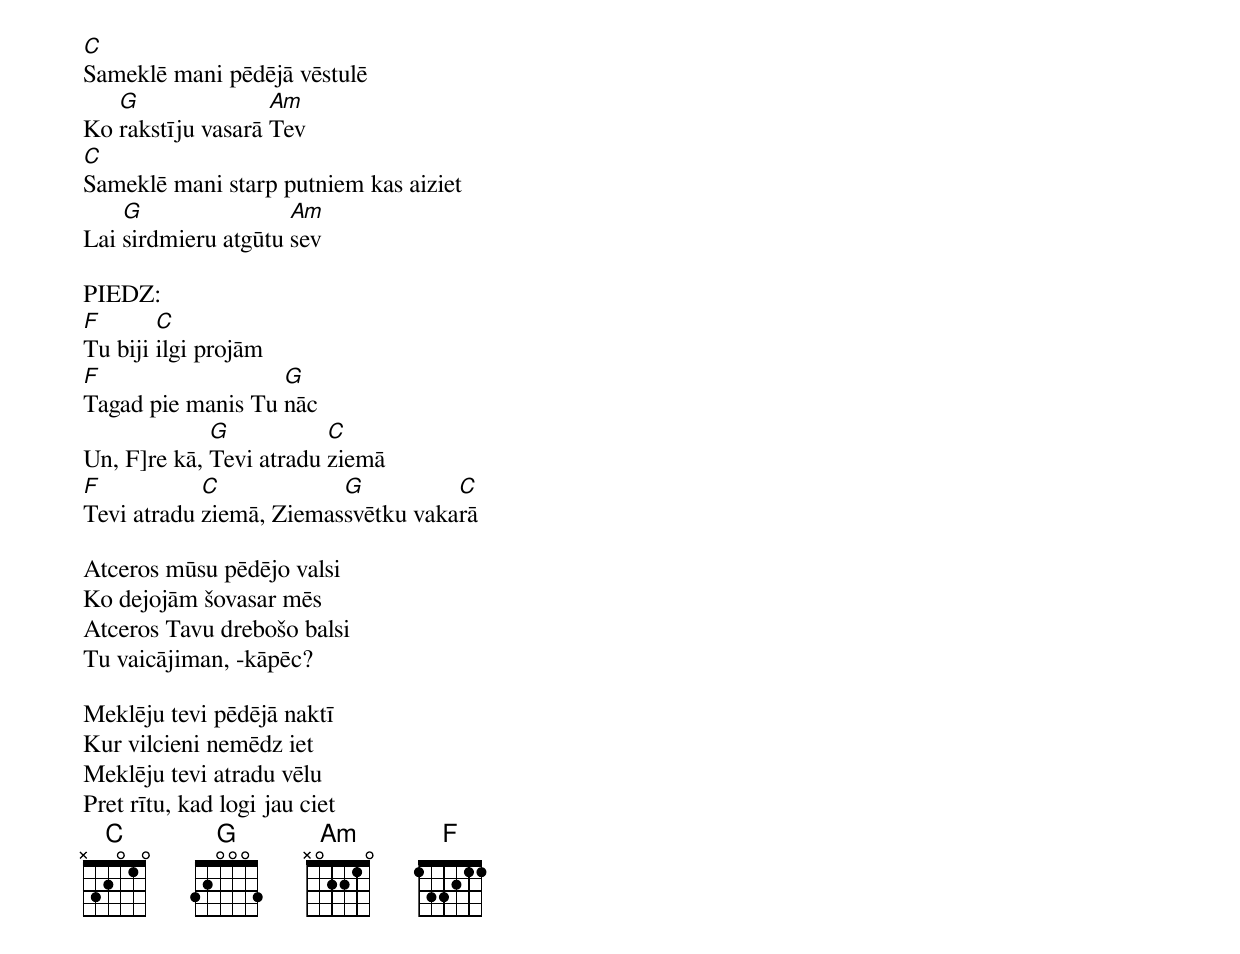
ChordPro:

[C]Sameklē mani pēdējā vēstulē
Ko [G]rakstīju vasarā [Am]Tev
[C]Sameklē mani starp putniem kas aiziet
Lai [G]sirdmieru atgūtu [Am]sev

PIEDZ:
[F]Tu biji [C]ilgi projām
[F]Tagad pie manis Tu [G]nāc
Un, F]re kā, [G]Tevi atradu [C]ziemā
[F]Tevi atradu [C]ziemā, Ziemas[G]svētku vaka[C]rā

Atceros mūsu pēdējo valsi
Ko dejojām šovasar mēs
Atceros Tavu drebošo balsi
Tu vaicājiman, -kāpēc?

Meklēju tevi pēdējā naktī
Kur vilcieni nemēdz iet
Meklēju tevi atradu vēlu
Pret rītu, kad logi jau ciet
